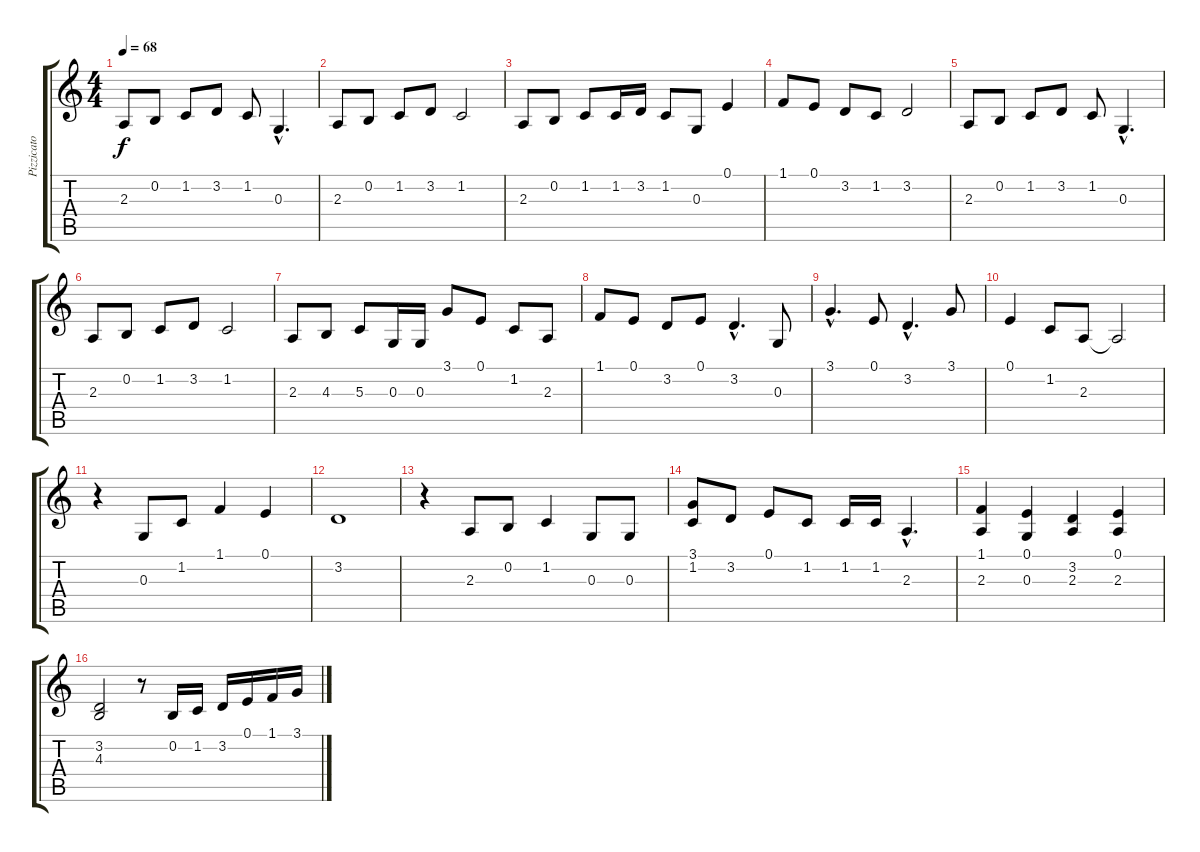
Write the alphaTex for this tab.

\track ("Pizzicato Strings" "Pizzicato ") {instrument pizzicatostrings}
\staff {score tabs}
\tuning (E4 B3 G3 D3 A2 E2) {hide}
\ts (4 4)
\tempo 68
\clef g2
\ks c
2.3.8{dy f instrument pizzicatostrings} 0.2.8 1.2.8 3.2.8 1.2.8 0.3{hac}.4{d} |
2.3.8 0.2.8 1.2.8 3.2.8 1.2.2 |
2.3.8 0.2.8 1.2.8 1.2.16 3.2.16 1.2.8 0.3.8 0.1.4 |
1.1.8 0.1.8 3.2.8 1.2.8 3.2.2 |
2.3.8 0.2.8 1.2.8 3.2.8 1.2.8 0.3{hac}.4{d} |
2.3.8 0.2.8 1.2.8 3.2.8 1.2.2 |
2.3.8 4.3.8 5.3.8 0.3.16 0.3.16 3.1.8 0.1.8 1.2.8 2.3.8 |
1.1.8 0.1.8 3.2.8 0.1.8 3.2{hac}.4{d} 0.3.8 |
3.1{hac}.4{d} 0.1.8 3.2{hac}.4{d} 3.1.8 |
0.1.4 1.2.8 2.3.8 2.3{t}.2 |
r.4 0.3.8 1.2.8 1.1.4 0.1.4 |
3.2.1 |
r.4 2.3.8 0.2.8 1.2.4 0.3.8 0.3.8 |
(3.1 1.2).8 3.2.8 0.1.8 1.2.8 1.2.16 1.2.16 2.3{hac}.4{d} |
(1.1 2.3).4 (0.1 0.3).4 (3.2 2.3).4 (0.1 2.3).4 |
(3.2 4.3).2 r.8 0.2.16 1.2.16 3.2.16 0.1.16 1.1.16 3.1.16
